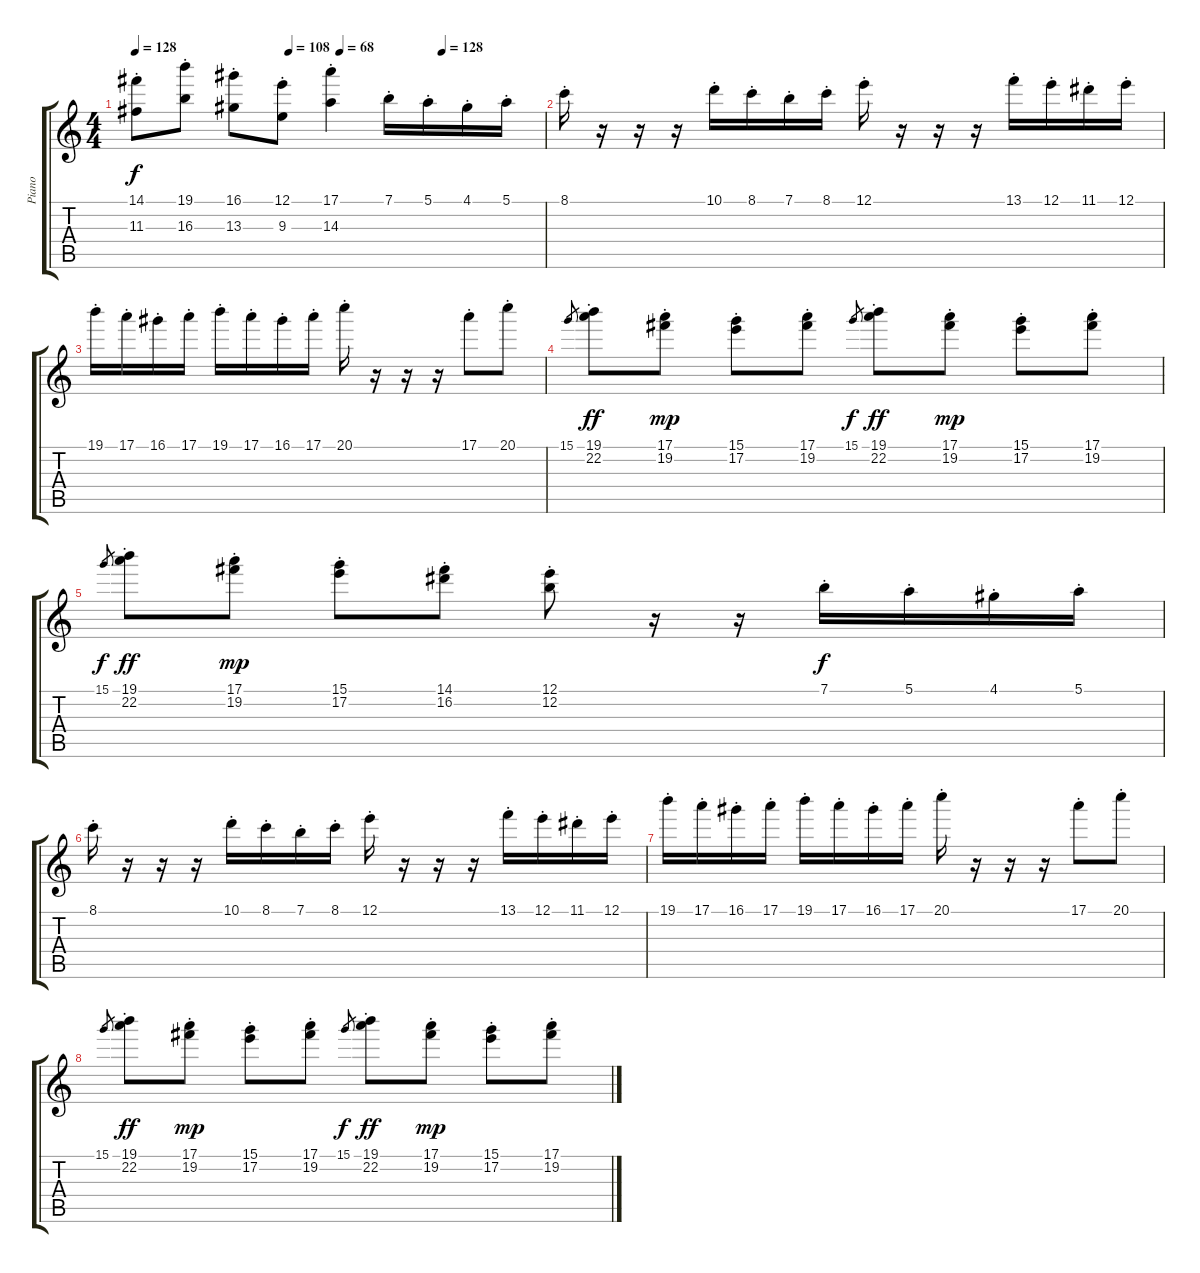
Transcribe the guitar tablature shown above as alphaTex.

\track ("Piano" "Piano") {instrument acousticguitarsteel}
\staff {score tabs}
\tuning (E4 B3 G3 D3 A2 E2) {hide}
\ts (4 4)
\tempo 128
\tempo (108 0.375)
\tempo (68 0.5)
\tempo (128 0.75)
\clef g2
\ks c
(14.1{st} 11.3{st}).8{dy f} (19.1{st} 16.3{st}).8 (16.1{st} 13.3{st}).8 (12.1{st} 9.3{st}).8 (17.1{st} 14.3{st}).4 7.1{st}.16 5.1{st}.16 4.1{st}.16 5.1{st}.16 |
8.1{st}.16 r.16 r.16 r.16 10.1{st}.16 8.1{st}.16 7.1{st}.16 8.1{st}.16 12.1{st}.16 r.16 r.16 r.16 13.1{st}.16 12.1{st}.16 11.1{st}.16 12.1{st}.16 |
19.1{st}.16 17.1{st}.16 16.1{st}.16 17.1{st}.16 19.1{st}.16 17.1{st}.16 16.1{st}.16 17.1{st}.16 20.1{st}.16 r.16 r.16 r.16 17.1{st}.8 20.1{st}.8 |
15.1.8{gr} (19.1{st} 22.2{st}).8{dy ff} (17.1{st} 19.2{st}).8{dy mp} (15.1{st} 17.2{st}).8 (17.1{st} 19.2{st}).8 15.1.8{gr dy f} (19.1{st} 22.2{st}).8{dy ff} (17.1{st} 19.2{st}).8{dy mp} (15.1{st} 17.2{st}).8 (17.1{st} 19.2{st}).8 |
15.1.8{gr dy f} (19.1{st} 22.2{st}).8{dy ff} (17.1{st} 19.2{st}).8{dy mp} (15.1{st} 17.2{st}).8 (14.1{st} 16.2{st}).8 (12.1{st} 12.2{st}).8 r.16 r.16 7.1{st}.16{dy f} 5.1{st}.16 4.1{st}.16 5.1{st}.16 |
8.1{st}.16 r.16 r.16 r.16 10.1{st}.16 8.1{st}.16 7.1{st}.16 8.1{st}.16 12.1{st}.16 r.16 r.16 r.16 13.1{st}.16 12.1{st}.16 11.1{st}.16 12.1{st}.16 |
19.1{st}.16 17.1{st}.16 16.1{st}.16 17.1{st}.16 19.1{st}.16 17.1{st}.16 16.1{st}.16 17.1{st}.16 20.1{st}.16 r.16 r.16 r.16 17.1{st}.8 20.1{st}.8 |
15.1.8{gr} (19.1{st} 22.2{st}).8{dy ff} (17.1{st} 19.2{st}).8{dy mp} (15.1{st} 17.2{st}).8 (17.1{st} 19.2{st}).8 15.1.8{gr dy f} (19.1{st} 22.2{st}).8{dy ff} (17.1{st} 19.2{st}).8{dy mp} (15.1{st} 17.2{st}).8 (17.1{st} 19.2{st}).8
